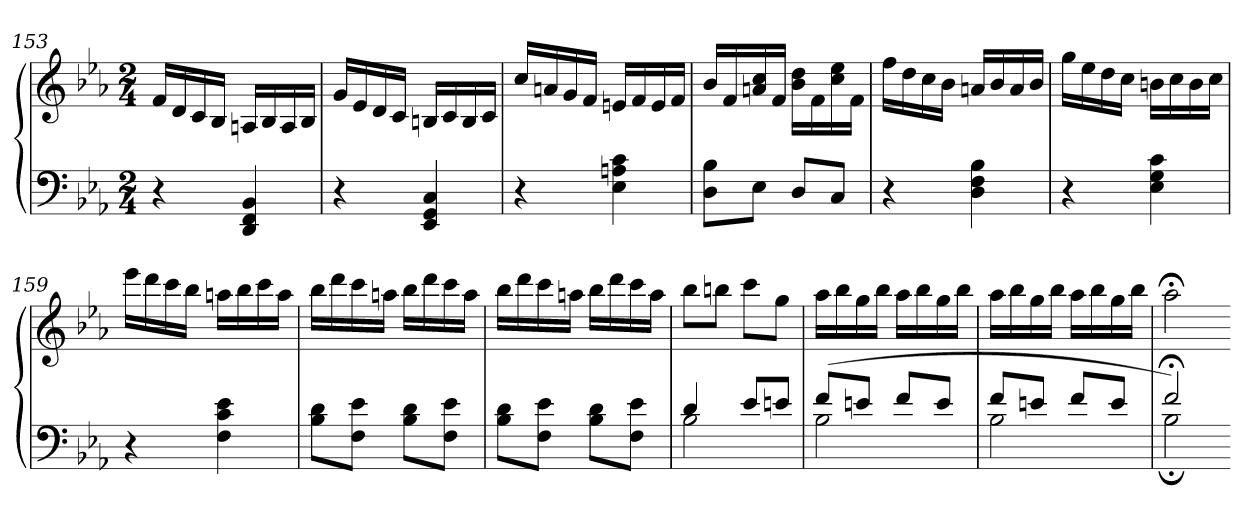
**kern	**kern
*part1	*part1
*staff2	*staff1
*clefF4	*clefG2
*k[b-e-a-]	*k[b-e-a-]
*E-:	*E-:
*M2/4	*M2/4
=153	=153
4r	16fLL
.	16d
.	16c
.	16B-JJ
4DD 4FF 4BB-	16AnLL
.	16B-
.	16A
.	16B-JJ
=154	=154
4r	16gLL
.	16e-
.	16d
.	16cJJ
4EE- 4GG 4C	16BnLL
.	16c
.	16B
.	16cJJ
=155	=155
4r	16ccLL
.	16an
.	16g
.	16fJJ
4E- 4An 4c	16enLL
.	16f
.	16e
.	16fJJ
=156	=156
8D 8B-L	16b-LL
.	16f
8E-J	16an 16cc
.	16fJJ
8DL	16b- 16ddLL
.	16f
8CJ	16cc 16ee-
.	16fJJ
=157	=157
4r	16ffLL
.	16dd
.	16cc
.	16b-JJ
4D 4F 4B-	16anLL
.	16b-
.	16a
.	16b-JJ
=158	=158
4r	16ggLL
.	16ee-
.	16dd
.	16ccJJ
4E- 4G 4c	16bnLL
.	16cc
.	16b
.	16ccJJ
=159	=159
4r	16eee-LL
.	16ddd
.	16ccc
.	16bb-JJ
4F 4c 4e-	16aanLL
.	16bb-
.	16ccc
.	16aaJJ
=160	=160
8B- 8dL	16bb-LL
.	16ddd
8F 8e-J	16ccc
.	16aanJJ
8B- 8dL	16bb-LL
.	16ddd
8F 8e-J	16ccc
.	16aaJJ
=161	=161
8B- 8dL	16bb-LL
.	16ddd
8F 8e-J	16ccc
.	16aanJJ
8B- 8dL	16bb-LL
.	16ddd
8F 8e-J	16ccc
.	16aaJJ
=162	=162
*^	*
4d	2B-	8bb-L
.	.	8bbnJ
8e-L	.	8cccL
8enJ	.	8ggJ
=163	=163	=163
(8fL	2B-	16aa-LL
.	.	16bb-
8enJ	.	16gg
.	.	16bb-JJ
8fL	.	16aa-LL
.	.	16bb-
8eJ	.	16gg
.	.	16bb-JJ
=164	=164	=164
8fL	2B-	16aa-LL
.	.	16bb-
8enJ	.	16gg
.	.	16bb-JJ
8fL	.	16aa-LL
.	.	16bb-
8eJ	.	16gg
.	.	16bb-JJ
=165	=165	=165
2f;<)	2B-;<	2aa-;<
*v	*v	*
=-	=-
*-	*-
